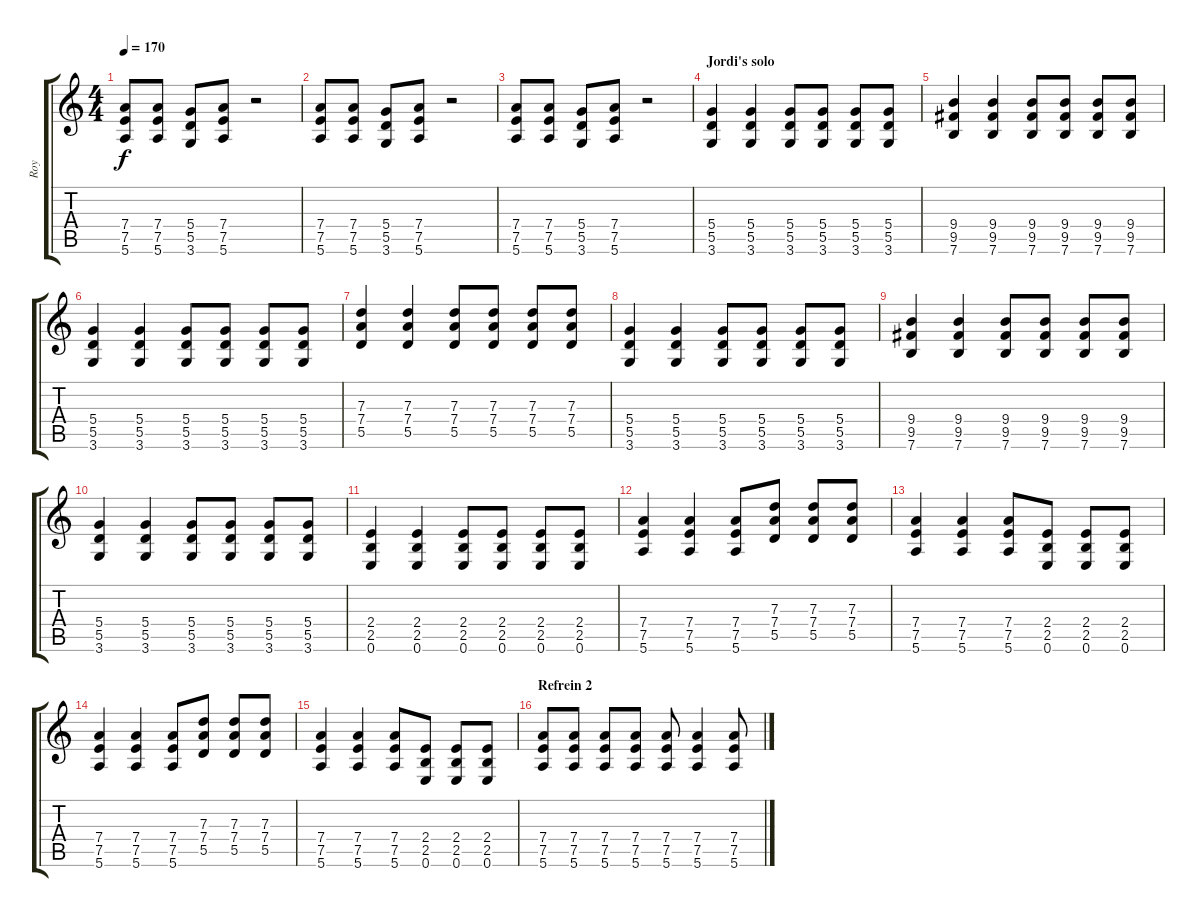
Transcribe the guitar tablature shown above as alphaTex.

\track ("Roy" "Roy") {instrument overdrivenguitar}
\staff {score tabs}
\tuning (E4 B3 G3 D3 A2 E2) {hide}
\ts (4 4)
\tempo 170
\clef g2
\ks c
(7.4 7.5 5.6).8{dy f} (7.4 7.5 5.6).8 (5.4 5.5 3.6).8 (7.4 7.5 5.6).8 r.2 |
(7.4 7.5 5.6).8 (7.4 7.5 5.6).8 (5.4 5.5 3.6).8 (7.4 7.5 5.6).8 r.2 |
(7.4 7.5 5.6).8 (7.4 7.5 5.6).8 (5.4 5.5 3.6).8 (7.4 7.5 5.6).8 r.2 |
\section ("" "Jordi's solo")
(5.4 5.5 3.6).4 (5.4 5.5 3.6).4 (5.4 5.5 3.6).8 (5.4 5.5 3.6).8 (5.4 5.5 3.6).8 (5.4 5.5 3.6).8 |
(9.4 9.5 7.6).4 (9.4 9.5 7.6).4 (9.4 9.5 7.6).8 (9.4 9.5 7.6).8 (9.4 9.5 7.6).8 (9.4 9.5 7.6).8 |
(5.4 5.5 3.6).4 (5.4 5.5 3.6).4 (5.4 5.5 3.6).8 (5.4 5.5 3.6).8 (5.4 5.5 3.6).8 (5.4 5.5 3.6).8 |
(7.3 7.4 5.5).4 (7.3 7.4 5.5).4 (7.3 7.4 5.5).8 (7.3 7.4 5.5).8 (7.3 7.4 5.5).8 (7.3 7.4 5.5).8 |
(5.4 5.5 3.6).4 (5.4 5.5 3.6).4 (5.4 5.5 3.6).8 (5.4 5.5 3.6).8 (5.4 5.5 3.6).8 (5.4 5.5 3.6).8 |
(9.4 9.5 7.6).4 (9.4 9.5 7.6).4 (9.4 9.5 7.6).8 (9.4 9.5 7.6).8 (9.4 9.5 7.6).8 (9.4 9.5 7.6).8 |
(5.4 5.5 3.6).4 (5.4 5.5 3.6).4 (5.4 5.5 3.6).8 (5.4 5.5 3.6).8 (5.4 5.5 3.6).8 (5.4 5.5 3.6).8 |
(2.4 2.5 0.6).4 (2.4 2.5 0.6).4 (2.4 2.5 0.6).8 (2.4 2.5 0.6).8 (2.4 2.5 0.6).8 (2.4 2.5 0.6).8 |
(7.4 7.5 5.6).4 (7.4 7.5 5.6).4 (7.4 7.5 5.6).8 (7.3 7.4 5.5).8 (7.3 7.4 5.5).8 (7.3 7.4 5.5).8 |
(7.4 7.5 5.6).4 (7.4 7.5 5.6).4 (7.4 7.5 5.6).8 (2.4 2.5 0.6).8 (2.4 2.5 0.6).8 (2.4 2.5 0.6).8 |
(7.4 7.5 5.6).4 (7.4 7.5 5.6).4 (7.4 7.5 5.6).8 (7.3 7.4 5.5).8 (7.3 7.4 5.5).8 (7.3 7.4 5.5).8 |
(7.4 7.5 5.6).4 (7.4 7.5 5.6).4 (7.4 7.5 5.6).8 (2.4 2.5 0.6).8 (2.4 2.5 0.6).8 (2.4 2.5 0.6).8 |
\section ("" "Refrein 2")
(7.4 7.5 5.6).8 (7.4 7.5 5.6).8 (7.4 7.5 5.6).8 (7.4 7.5 5.6).8 (7.4 7.5 5.6).8 (7.4 7.5 5.6).4 (7.4 7.5 5.6).8
